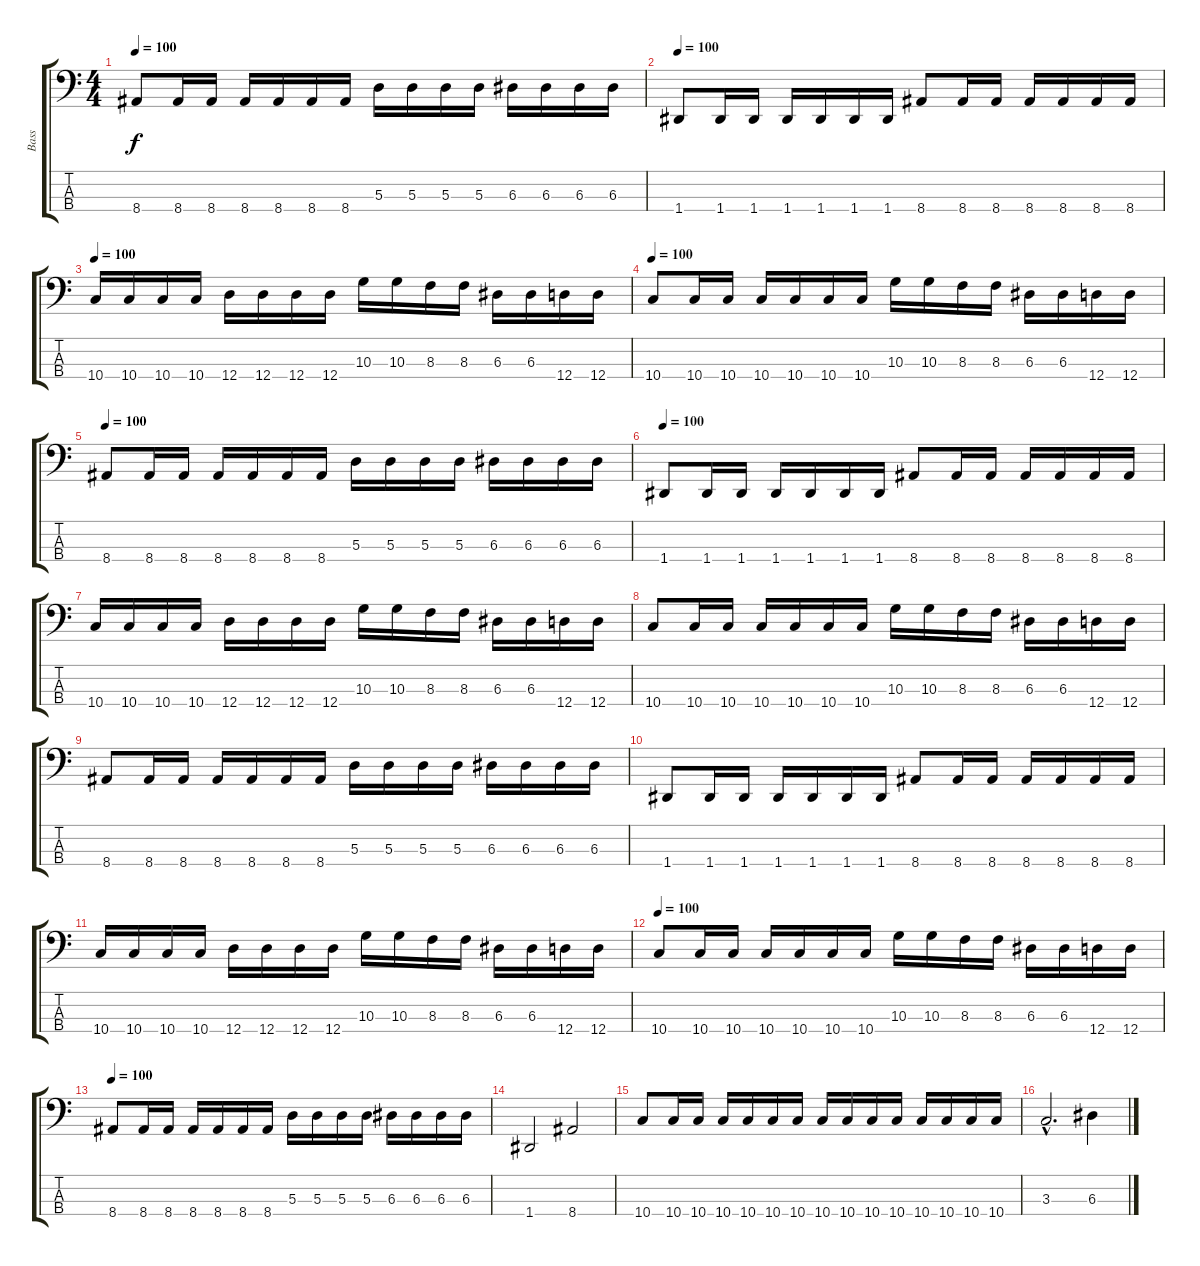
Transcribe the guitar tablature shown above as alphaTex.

\track ("Bass" "Bass") {instrument electricbasspick}
\staff {score tabs}
\tuning (G2 D2 A1 D1) {hide}
\ts (4 4)
\tempo 100
\clef f4
\ks c
8.4.8{dy f} 8.4.16 8.4.16 8.4.16 8.4.16 8.4.16 8.4.16 5.3.16 5.3.16 5.3.16 5.3.16 6.3.16 6.3.16 6.3.16 6.3.16 |
\tempo 100
1.4.8 1.4.16 1.4.16 1.4.16 1.4.16 1.4.16 1.4.16 8.4.8 8.4.16 8.4.16 8.4.16 8.4.16 8.4.16 8.4.16 |
\tempo 100
10.4.16 10.4.16 10.4.16 10.4.16 12.4.16 12.4.16 12.4.16 12.4.16 10.3.16 10.3.16 8.3.16 8.3.16 6.3.16 6.3.16 12.4.16 12.4.16 |
\tempo 100
10.4.8 10.4.16 10.4.16 10.4.16 10.4.16 10.4.16 10.4.16 10.3.16 10.3.16 8.3.16 8.3.16 6.3.16 6.3.16 12.4.16 12.4.16 |
\tempo 100
8.4.8 8.4.16 8.4.16 8.4.16 8.4.16 8.4.16 8.4.16 5.3.16 5.3.16 5.3.16 5.3.16 6.3.16 6.3.16 6.3.16 6.3.16 |
\tempo 100
1.4.8 1.4.16 1.4.16 1.4.16 1.4.16 1.4.16 1.4.16 8.4.8 8.4.16 8.4.16 8.4.16 8.4.16 8.4.16 8.4.16 |
10.4.16 10.4.16 10.4.16 10.4.16 12.4.16 12.4.16 12.4.16 12.4.16 10.3.16 10.3.16 8.3.16 8.3.16 6.3.16 6.3.16 12.4.16 12.4.16 |
10.4.8 10.4.16 10.4.16 10.4.16 10.4.16 10.4.16 10.4.16 10.3.16 10.3.16 8.3.16 8.3.16 6.3.16 6.3.16 12.4.16 12.4.16 |
8.4.8 8.4.16 8.4.16 8.4.16 8.4.16 8.4.16 8.4.16 5.3.16 5.3.16 5.3.16 5.3.16 6.3.16 6.3.16 6.3.16 6.3.16 |
1.4.8 1.4.16 1.4.16 1.4.16 1.4.16 1.4.16 1.4.16 8.4.8 8.4.16 8.4.16 8.4.16 8.4.16 8.4.16 8.4.16 |
10.4.16 10.4.16 10.4.16 10.4.16 12.4.16 12.4.16 12.4.16 12.4.16 10.3.16 10.3.16 8.3.16 8.3.16 6.3.16 6.3.16 12.4.16 12.4.16 |
\tempo 100
10.4.8 10.4.16 10.4.16 10.4.16 10.4.16 10.4.16 10.4.16 10.3.16 10.3.16 8.3.16 8.3.16 6.3.16 6.3.16 12.4.16 12.4.16 |
\tempo 100
8.4.8 8.4.16 8.4.16 8.4.16 8.4.16 8.4.16 8.4.16 5.3.16 5.3.16 5.3.16 5.3.16 6.3.16 6.3.16 6.3.16 6.3.16 |
1.4.2 8.4.2 |
10.4.8 10.4.16 10.4.16 10.4.16 10.4.16 10.4.16 10.4.16 10.4.16 10.4.16 10.4.16 10.4.16 10.4.16 10.4.16 10.4.16 10.4.16 |
3.3{hac}.2{d} 6.3.4
